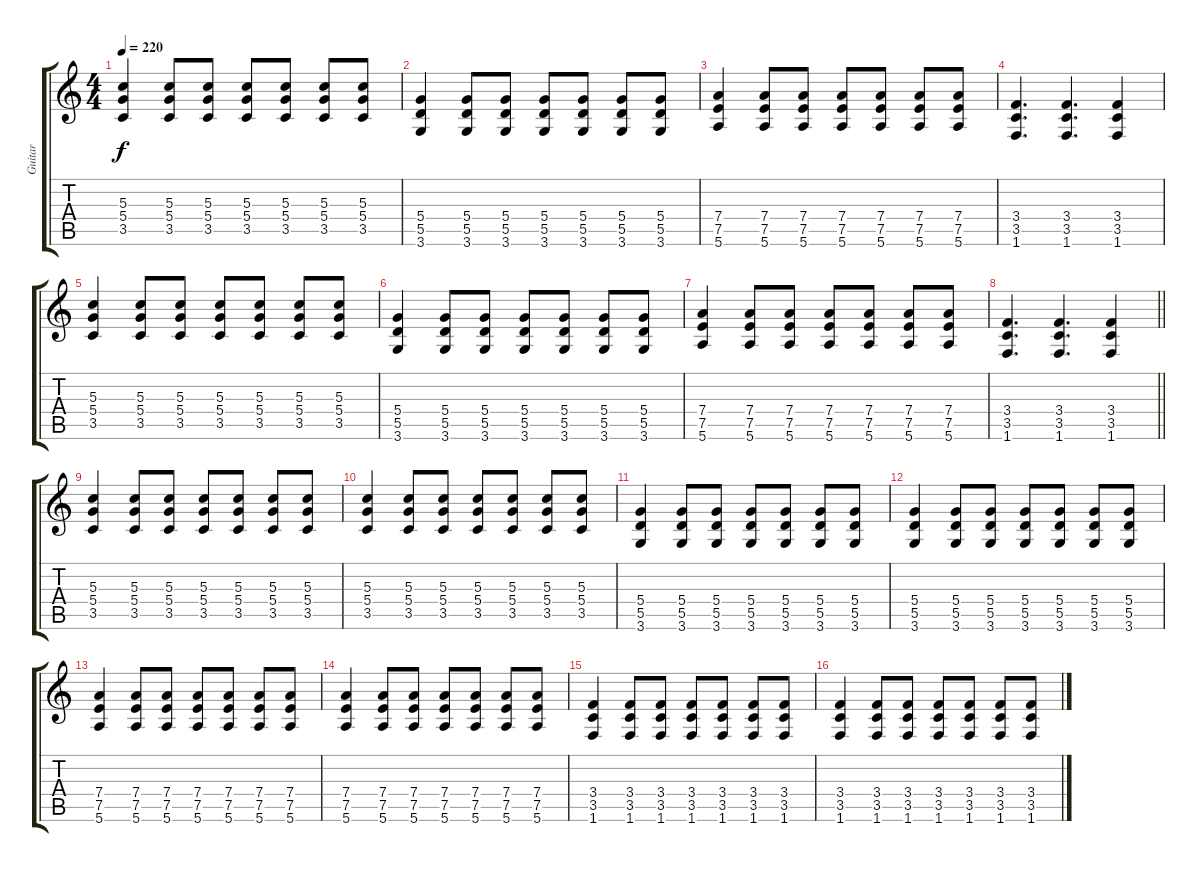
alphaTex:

\track ("Guitar" "Guitar") {instrument distortionguitar}
\staff {score tabs}
\tuning (E4 B3 G3 D3 A2 E2) {hide}
\ts (4 4)
\tempo 220
\clef g2
\ks c
(5.3 5.4 3.5).4{dy f} (5.3 5.4 3.5).8 (5.3 5.4 3.5).8 (5.3 5.4 3.5).8 (5.3 5.4 3.5).8 (5.3 5.4 3.5).8 (5.3 5.4 3.5).8 |
(5.4 5.5 3.6).4 (5.4 5.5 3.6).8 (5.4 5.5 3.6).8 (5.4 5.5 3.6).8 (5.4 5.5 3.6).8 (5.4 5.5 3.6).8 (5.4 5.5 3.6).8 |
(7.4 7.5 5.6).4 (7.4 7.5 5.6).8 (7.4 7.5 5.6).8 (7.4 7.5 5.6).8 (7.4 7.5 5.6).8 (7.4 7.5 5.6).8 (7.4 7.5 5.6).8 |
(3.4 3.5 1.6).4{d} (3.4 3.5 1.6).4{d} (3.4 3.5 1.6).4 |
(5.3 5.4 3.5).4 (5.3 5.4 3.5).8 (5.3 5.4 3.5).8 (5.3 5.4 3.5).8 (5.3 5.4 3.5).8 (5.3 5.4 3.5).8 (5.3 5.4 3.5).8 |
(5.4 5.5 3.6).4 (5.4 5.5 3.6).8 (5.4 5.5 3.6).8 (5.4 5.5 3.6).8 (5.4 5.5 3.6).8 (5.4 5.5 3.6).8 (5.4 5.5 3.6).8 |
(7.4 7.5 5.6).4 (7.4 7.5 5.6).8 (7.4 7.5 5.6).8 (7.4 7.5 5.6).8 (7.4 7.5 5.6).8 (7.4 7.5 5.6).8 (7.4 7.5 5.6).8 |
\barLineRight lightlight
(3.4 3.5 1.6).4{d} (3.4 3.5 1.6).4{d} (3.4 3.5 1.6).4 |
(5.3 5.4 3.5).4 (5.3 5.4 3.5).8 (5.3 5.4 3.5).8 (5.3 5.4 3.5).8 (5.3 5.4 3.5).8 (5.3 5.4 3.5).8 (5.3 5.4 3.5).8 |
(5.3 5.4 3.5).4 (5.3 5.4 3.5).8 (5.3 5.4 3.5).8 (5.3 5.4 3.5).8 (5.3 5.4 3.5).8 (5.3 5.4 3.5).8 (5.3 5.4 3.5).8 |
(5.4 5.5 3.6).4 (5.4 5.5 3.6).8 (5.4 5.5 3.6).8 (5.4 5.5 3.6).8 (5.4 5.5 3.6).8 (5.4 5.5 3.6).8 (5.4 5.5 3.6).8 |
(5.4 5.5 3.6).4 (5.4 5.5 3.6).8 (5.4 5.5 3.6).8 (5.4 5.5 3.6).8 (5.4 5.5 3.6).8 (5.4 5.5 3.6).8 (5.4 5.5 3.6).8 |
(7.4 7.5 5.6).4 (7.4 7.5 5.6).8 (7.4 7.5 5.6).8 (7.4 7.5 5.6).8 (7.4 7.5 5.6).8 (7.4 7.5 5.6).8 (7.4 7.5 5.6).8 |
(7.4 7.5 5.6).4 (7.4 7.5 5.6).8 (7.4 7.5 5.6).8 (7.4 7.5 5.6).8 (7.4 7.5 5.6).8 (7.4 7.5 5.6).8 (7.4 7.5 5.6).8 |
(3.4 3.5 1.6).4 (3.4 3.5 1.6).8 (3.4 3.5 1.6).8 (3.4 3.5 1.6).8 (3.4 3.5 1.6).8 (3.4 3.5 1.6).8 (3.4 3.5 1.6).8 |
(3.4 3.5 1.6).4 (3.4 3.5 1.6).8 (3.4 3.5 1.6).8 (3.4 3.5 1.6).8 (3.4 3.5 1.6).8 (3.4 3.5 1.6).8 (3.4 3.5 1.6).8
